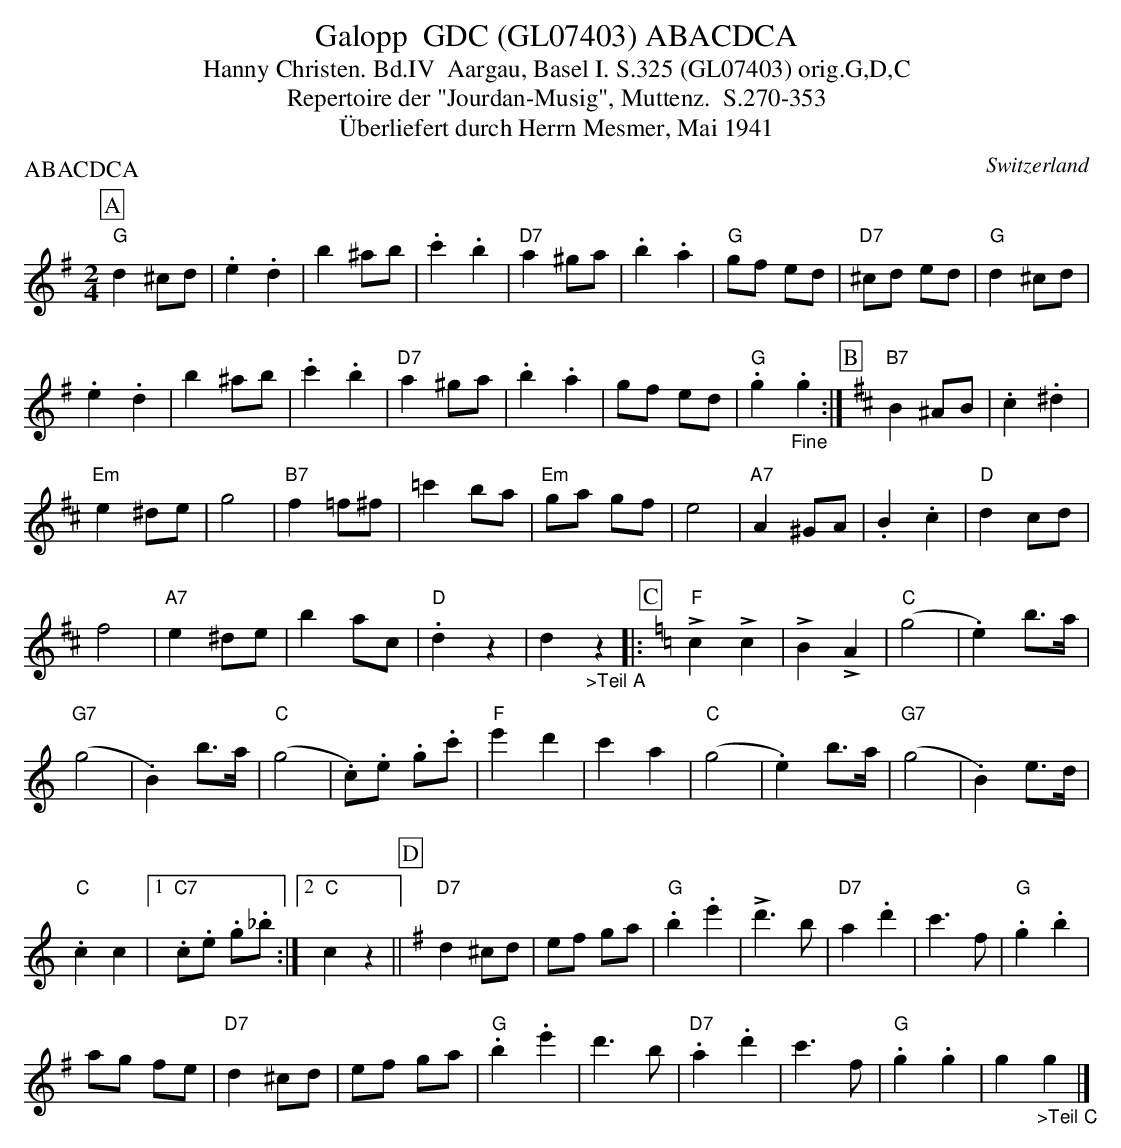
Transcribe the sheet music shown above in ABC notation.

X:1
T:Galopp  GDC (GL07403) ABACDCA
T:Hanny Christen. Bd.IV  Aargau, Basel I. S.325 (GL07403) orig.G,D,C
T: Repertoire der "Jourdan-Musig", Muttenz.  S.270-353
T:Überliefert durch Herrn Mesmer, Mai 1941
P:ABACDCA
M:2/4
L:1/8
O:Switzerland
K:G major
[P:A] "G"d2^cd | .e2.d2 | b2 ^ab | .c'2.b2 | "D7"a2 ^ga | .b2.a2 | "G"gf ed | "D7"^cd ed | "G"d2 ^cd |
.e2.d2 | b2 ^ab | .c'2.b2 | "D7"a2 ^ga | .b2.a2 | gf ed | "G".g2"_Fine".g2 :| [P:B] [K:D] "B7"B2 ^AB | .c2.^d2 |
"Em"e2^de | g4 | "B7"f2 =f^f | =c'2 ba | "Em"ga gf | e4 | "A7"A2^GA | .B2.c2 | "D"d2cd |
f4 | "A7"e2^de | b2ac | "D".d2z2 | d2"_>Teil A"z2 |: [P:C] [K:C] !>!"F"c2!>!c2 | !>!B2!>!A2 | ("C"g4 | .e2) b>a |
("G7"g4 | .B2)b>a | ("C"g4 | .c).e .g.c' | "F"e'2d'2 | c'2a2 | ("C"g4 | .e2)b>a | ("G7"g4 | .B2)e>d |
"C".c2c2 |1 "C7".c.e .g._b :|2 "C"c2z2 || [P:D] [K:G] "D7"d2^cd | ef ga | "G".b2.e'2 | !>!d'3b | "D7"a2.d'2 | c'3f | "G".g2.b2 |
ag fe | "D7"d2 ^cd | ef ga | "G".b2.e'2 | d'3b | "D7".a2.d'2 | c'3f | "G".g2.g2 | g2"_>Teil C"g2 |]
